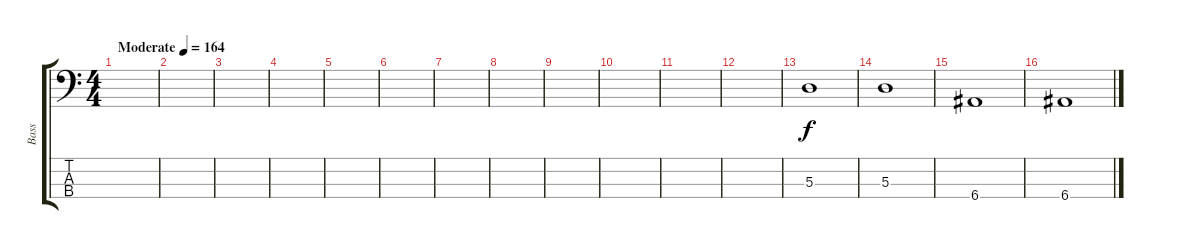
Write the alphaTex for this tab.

\track ("Bass" "Bass") {instrument electricbassfinger}
\staff {score tabs}
\tuning (G2 D2 A1 E1) {hide}
\ts (4 4)
\tempo (164 "Moderate")
\clef f4
\ks c
|
|
|
|
|
|
|
|
|
|
|
|
5.3.1 |
5.3.1 |
6.4.1 |
6.4.1
